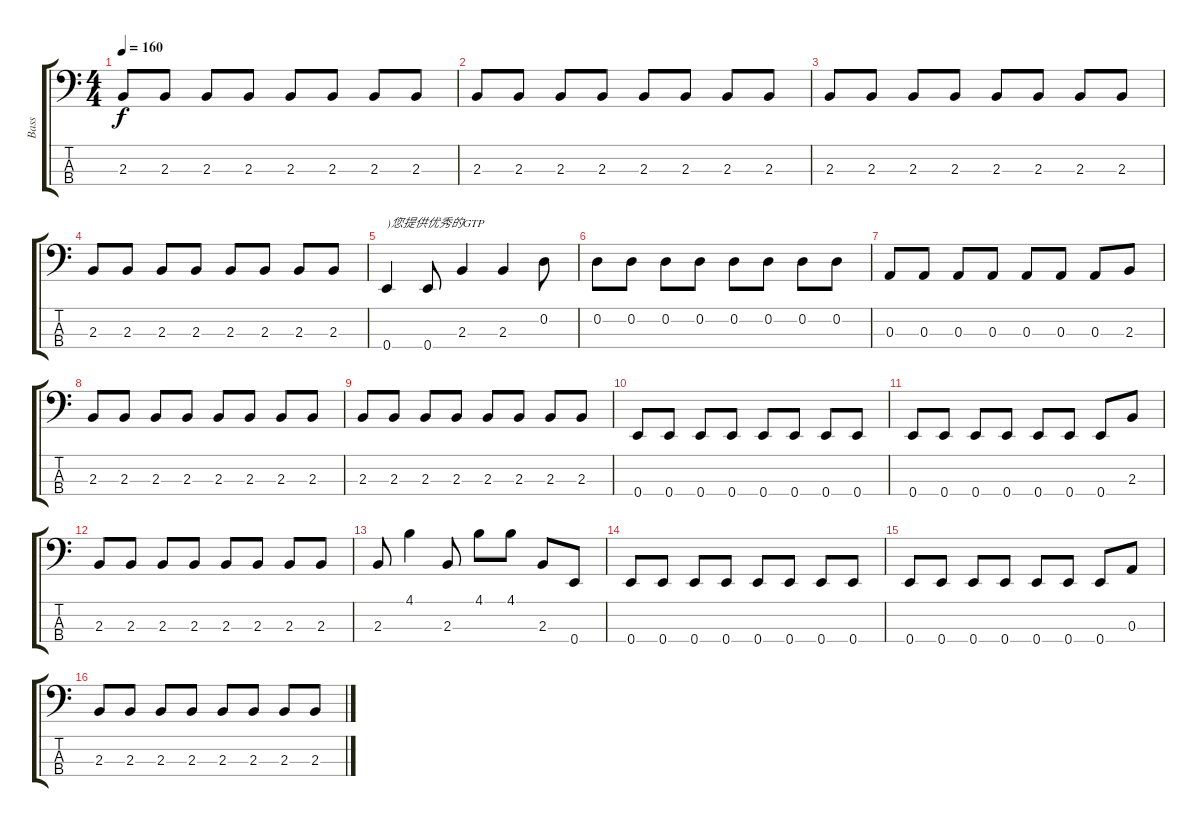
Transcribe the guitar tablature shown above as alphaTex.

\track ("Bass" "Bass") {instrument electricbasspick}
\staff {score tabs}
\tuning (G2 D2 A1 E1) {hide}
\ts (4 4)
\tempo 160
\clef f4
\ks c
2.3.8{dy f} 2.3.8 2.3.8 2.3.8 2.3.8 2.3.8 2.3.8 2.3.8 |
2.3.8 2.3.8 2.3.8 2.3.8 2.3.8 2.3.8 2.3.8 2.3.8 |
2.3.8 2.3.8 2.3.8 2.3.8 2.3.8 2.3.8 2.3.8 2.3.8 |
2.3.8 2.3.8 2.3.8 2.3.8 2.3.8 2.3.8 2.3.8 2.3.8 |
0.4.4{txt ")您提供优秀的GTP"} 0.4.8 2.3.4 2.3.4 0.2.8 |
0.2.8 0.2.8 0.2.8 0.2.8 0.2.8 0.2.8 0.2.8 0.2.8 |
0.3.8 0.3.8 0.3.8 0.3.8 0.3.8 0.3.8 0.3.8 2.3.8 |
2.3.8 2.3.8 2.3.8 2.3.8 2.3.8 2.3.8 2.3.8 2.3.8 |
2.3.8 2.3.8 2.3.8 2.3.8 2.3.8 2.3.8 2.3.8 2.3.8 |
0.4.8 0.4.8 0.4.8 0.4.8 0.4.8 0.4.8 0.4.8 0.4.8 |
0.4.8 0.4.8 0.4.8 0.4.8 0.4.8 0.4.8 0.4.8 2.3.8 |
2.3.8 2.3.8 2.3.8 2.3.8 2.3.8 2.3.8 2.3.8 2.3.8 |
2.3.8 4.1.4 2.3.8 4.1.8 4.1.8 2.3.8 0.4.8 |
0.4.8 0.4.8 0.4.8 0.4.8 0.4.8 0.4.8 0.4.8 0.4.8 |
0.4.8 0.4.8 0.4.8 0.4.8 0.4.8 0.4.8 0.4.8 0.3.8 |
2.3.8 2.3.8 2.3.8 2.3.8 2.3.8 2.3.8 2.3.8 2.3.8
